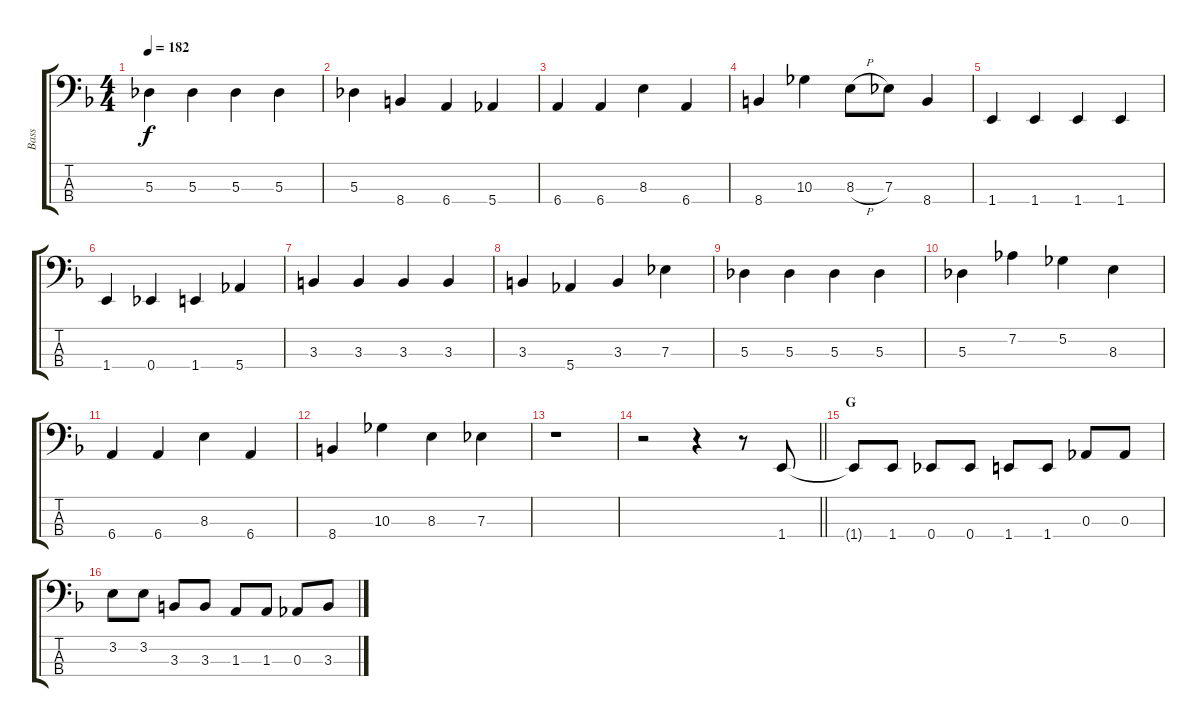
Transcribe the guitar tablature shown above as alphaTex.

\track ("Bass" "Bass") {instrument electricbasspick}
\staff {score tabs}
\tuning (Gb2 Db2 Ab1 Eb1) {hide}
\ts (4 4)
\tempo 182
\clef f4
\ks f
5.3.4{dy f} 5.3.4 5.3.4 5.3.4 |
5.3.4 8.4.4 6.4.4 5.4.4 |
6.4.4 6.4.4 8.3.4 6.4.4 |
8.4.4 10.3.4 8.3{h}.8 7.3.8 8.4.4 |
1.4.4 1.4.4 1.4.4 1.4.4 |
1.4.4 0.4.4 1.4.4 5.4.4 |
3.3.4 3.3.4 3.3.4 3.3.4 |
3.3.4 5.4.4 3.3.4 7.3.4 |
5.3.4 5.3.4 5.3.4 5.3.4 |
5.3.4 7.2.4 5.2.4 8.3.4 |
6.4.4 6.4.4 8.3.4 6.4.4 |
8.4.4 10.3.4 8.3.4 7.3.4 |
r.1 |
\barLineRight lightlight
r.2 r.4 r.8 1.4.8 |
\section ("" "G")
1.4{t}.8 1.4.8 0.4.8 0.4.8 1.4.8 1.4.8 0.3.8 0.3.8 |
3.2.8 3.2.8 3.3.8 3.3.8 1.3.8 1.3.8 0.3.8 3.3.8
